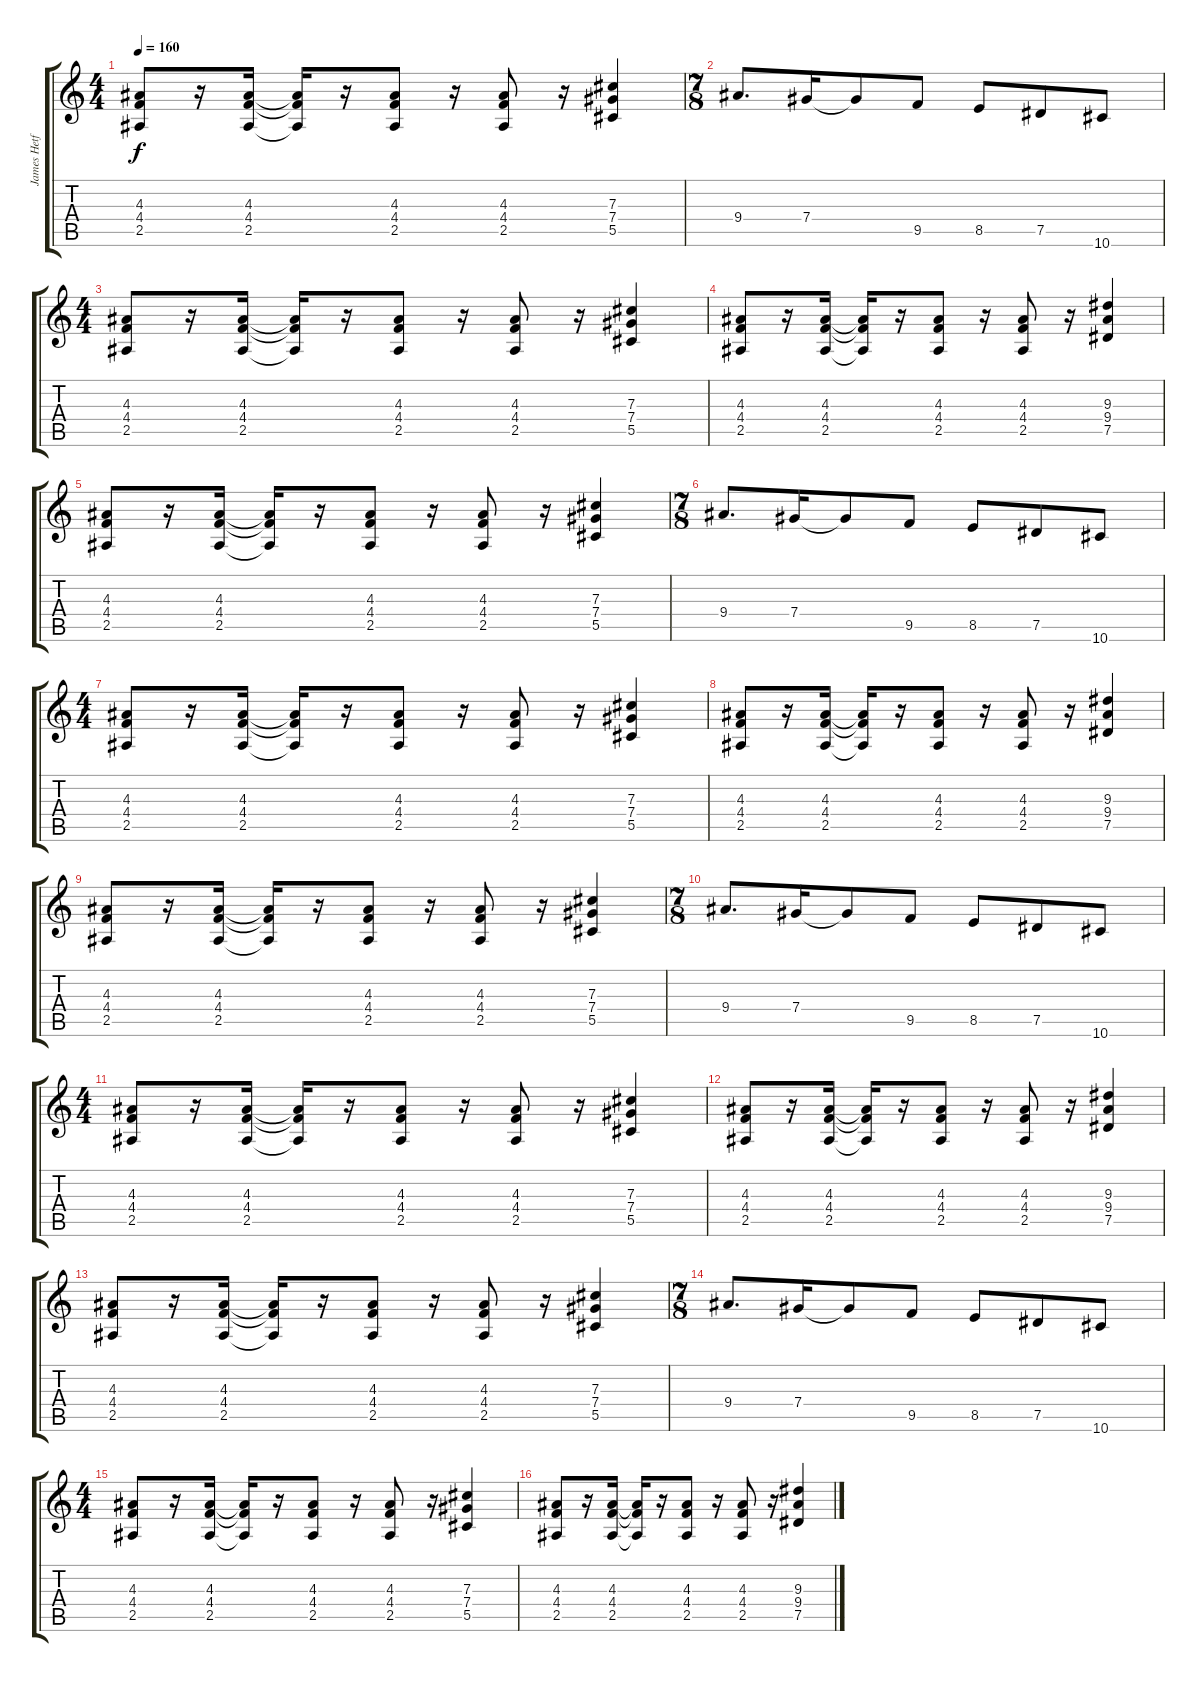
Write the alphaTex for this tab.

\track ("James Hetfield (Distortion Guitar)" "James Hetf") {instrument distortionguitar}
\staff {score tabs}
\tuning (Eb4 Bb3 Gb3 Db3 Ab2 Eb2) {hide}
\ts (4 4)
\tempo 160
\clef g2
\ks c
(4.3 4.4 2.5).8{dy f} r.16 (4.3 4.4 2.5).16 (4.3{t} 4.4{t} 2.5{t}).16 r.16 (4.3 4.4 2.5).8 r.16 (4.3 4.4 2.5).8 r.16 (7.3 7.4 5.5).4 |
\ts (7 8)
9.4.8{d} 7.4.16 7.4{t}.8 9.5.8 8.5.8 7.5.8 10.6.8 |
\ts (4 4)
(4.3 4.4 2.5).8 r.16 (4.3 4.4 2.5).16 (4.3{t} 4.4{t} 2.5{t}).16 r.16 (4.3 4.4 2.5).8 r.16 (4.3 4.4 2.5).8 r.16 (7.3 7.4 5.5).4 |
(4.3 4.4 2.5).8 r.16 (4.3 4.4 2.5).16 (4.3{t} 4.4{t} 2.5{t}).16 r.16 (4.3 4.4 2.5).8 r.16 (4.3 4.4 2.5).8 r.16 (9.3 9.4 7.5).4 |
(4.3 4.4 2.5).8 r.16 (4.3 4.4 2.5).16 (4.3{t} 4.4{t} 2.5{t}).16 r.16 (4.3 4.4 2.5).8 r.16 (4.3 4.4 2.5).8 r.16 (7.3 7.4 5.5).4 |
\ts (7 8)
9.4.8{d} 7.4.16 7.4{t}.8 9.5.8 8.5.8 7.5.8 10.6.8 |
\ts (4 4)
(4.3 4.4 2.5).8 r.16 (4.3 4.4 2.5).16 (4.3{t} 4.4{t} 2.5{t}).16 r.16 (4.3 4.4 2.5).8 r.16 (4.3 4.4 2.5).8 r.16 (7.3 7.4 5.5).4 |
(4.3 4.4 2.5).8 r.16 (4.3 4.4 2.5).16 (4.3{t} 4.4{t} 2.5{t}).16 r.16 (4.3 4.4 2.5).8 r.16 (4.3 4.4 2.5).8 r.16 (9.3 9.4 7.5).4 |
(4.3 4.4 2.5).8 r.16 (4.3 4.4 2.5).16 (4.3{t} 4.4{t} 2.5{t}).16 r.16 (4.3 4.4 2.5).8 r.16 (4.3 4.4 2.5).8 r.16 (7.3 7.4 5.5).4 |
\ts (7 8)
9.4.8{d} 7.4.16 7.4{t}.8 9.5.8 8.5.8 7.5.8 10.6.8 |
\ts (4 4)
(4.3 4.4 2.5).8 r.16 (4.3 4.4 2.5).16 (4.3{t} 4.4{t} 2.5{t}).16 r.16 (4.3 4.4 2.5).8 r.16 (4.3 4.4 2.5).8 r.16 (7.3 7.4 5.5).4 |
(4.3 4.4 2.5).8 r.16 (4.3 4.4 2.5).16 (4.3{t} 4.4{t} 2.5{t}).16 r.16 (4.3 4.4 2.5).8 r.16 (4.3 4.4 2.5).8 r.16 (9.3 9.4 7.5).4 |
(4.3 4.4 2.5).8 r.16 (4.3 4.4 2.5).16 (4.3{t} 4.4{t} 2.5{t}).16 r.16 (4.3 4.4 2.5).8 r.16 (4.3 4.4 2.5).8 r.16 (7.3 7.4 5.5).4 |
\ts (7 8)
9.4.8{d} 7.4.16 7.4{t}.8 9.5.8 8.5.8 7.5.8 10.6.8 |
\ts (4 4)
(4.3 4.4 2.5).8 r.16 (4.3 4.4 2.5).16 (4.3{t} 4.4{t} 2.5{t}).16 r.16 (4.3 4.4 2.5).8 r.16 (4.3 4.4 2.5).8 r.16 (7.3 7.4 5.5).4 |
(4.3 4.4 2.5).8 r.16 (4.3 4.4 2.5).16 (4.3{t} 4.4{t} 2.5{t}).16 r.16 (4.3 4.4 2.5).8 r.16 (4.3 4.4 2.5).8 r.16 (9.3 9.4 7.5).4
